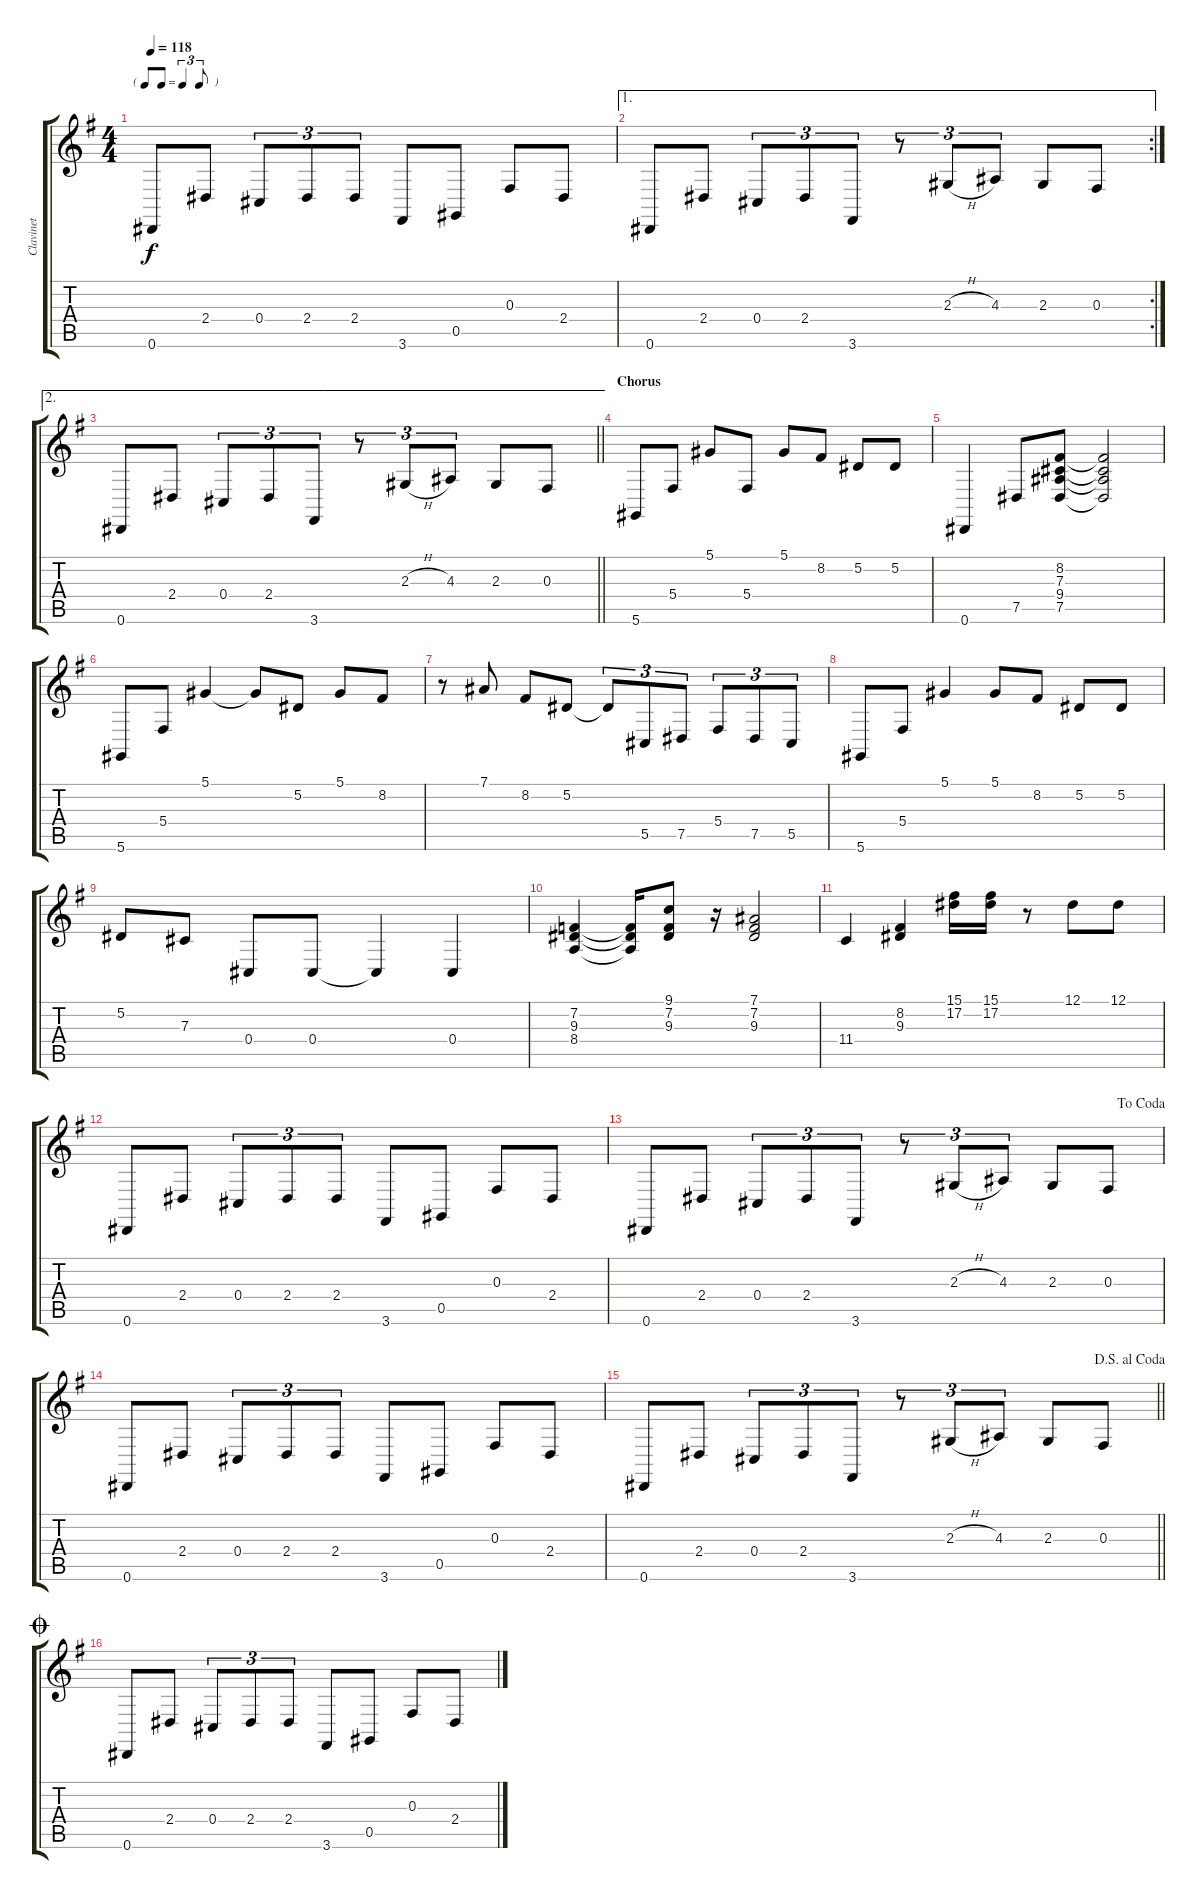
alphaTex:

\track ("Clavinet" "Clavinet") {instrument clavinet}
\staff {score tabs}
\tuning (Eb4 Bb3 Gb3 Db3 Ab2 Eb2) {hide}
\ts (4 4)
\tf triplet8th
\tempo 118
\clef g2
\ks g
0.6.8{dy f} 2.4.8 0.4.8{tu (3 2)} 2.4.8{tu (3 2)} 2.4.8{tu (3 2)} 3.6.8 0.5.8 0.3.8 2.4.8 |
\ae 1
\rc 2
0.6.8 2.4.8 0.4.8{tu (3 2)} 2.4.8{tu (3 2)} 3.6.8{tu (3 2)} r.8{tu (3 2)} 2.3{h}.8{tu (3 2)} 4.3.8{tu (3 2)} 2.3.8 0.3.8 |
\ae 2
\barLineRight lightlight
0.6.8 2.4.8 0.4.8{tu (3 2)} 2.4.8{tu (3 2)} 3.6.8{tu (3 2)} r.8{tu (3 2)} 2.3{h}.8{tu (3 2)} 4.3.8{tu (3 2)} 2.3.8 0.3.8 |
\section ("" "Chorus")
5.6.8 5.4.8 5.1.8 5.4.8 5.1.8 8.2.8 5.2.8 5.2.8 |
0.6.4 7.5.8 (8.2 7.3 9.4 7.5).8 (8.2{t} 7.3{t} 9.4{t} 7.5{t}).2 |
5.6.8 5.4.8 5.1.4 5.1{t}.8 5.2.8 5.1.8 8.2.8 |
r.8 7.1.8 8.2.8 5.2.8 5.2{t}.8{tu (3 2)} 5.5.8{tu (3 2)} 7.5.8{tu (3 2)} 5.4.8{tu (3 2)} 7.5.8{tu (3 2)} 5.5.8{tu (3 2)} |
5.6.8 5.4.8 5.1.4 5.1.8 8.2.8 5.2.8 5.2.8 |
5.2.8 7.3.8 0.4.8 0.4.8 0.4{t}.4 0.4.4 |
(7.2 9.3 8.4).4 (7.2{t} 9.3{t} 8.4{t}).16 (9.1 7.2 9.3).8 r.16 (7.1 7.2 9.3).2 |
11.4.4 (8.2 9.3).4 (15.1 17.2).16 (15.1 17.2).16 r.8 12.1.8 12.1.8 |
0.6.8 2.4.8 0.4.8{tu (3 2)} 2.4.8{tu (3 2)} 2.4.8{tu (3 2)} 3.6.8 0.5.8 0.3.8 2.4.8 |
\jump dacoda
0.6.8 2.4.8 0.4.8{tu (3 2)} 2.4.8{tu (3 2)} 3.6.8{tu (3 2)} r.8{tu (3 2)} 2.3{h}.8{tu (3 2)} 4.3.8{tu (3 2)} 2.3.8 0.3.8 |
0.6.8 2.4.8 0.4.8{tu (3 2)} 2.4.8{tu (3 2)} 2.4.8{tu (3 2)} 3.6.8 0.5.8 0.3.8 2.4.8 |
\jump dalsegnoalcoda
\barLineRight lightlight
0.6.8 2.4.8 0.4.8{tu (3 2)} 2.4.8{tu (3 2)} 3.6.8{tu (3 2)} r.8{tu (3 2)} 2.3{h}.8{tu (3 2)} 4.3.8{tu (3 2)} 2.3.8 0.3.8 |
\jump coda
0.6.8 2.4.8 0.4.8{tu (3 2)} 2.4.8{tu (3 2)} 2.4.8{tu (3 2)} 3.6.8 0.5.8 0.3.8 2.4.8
